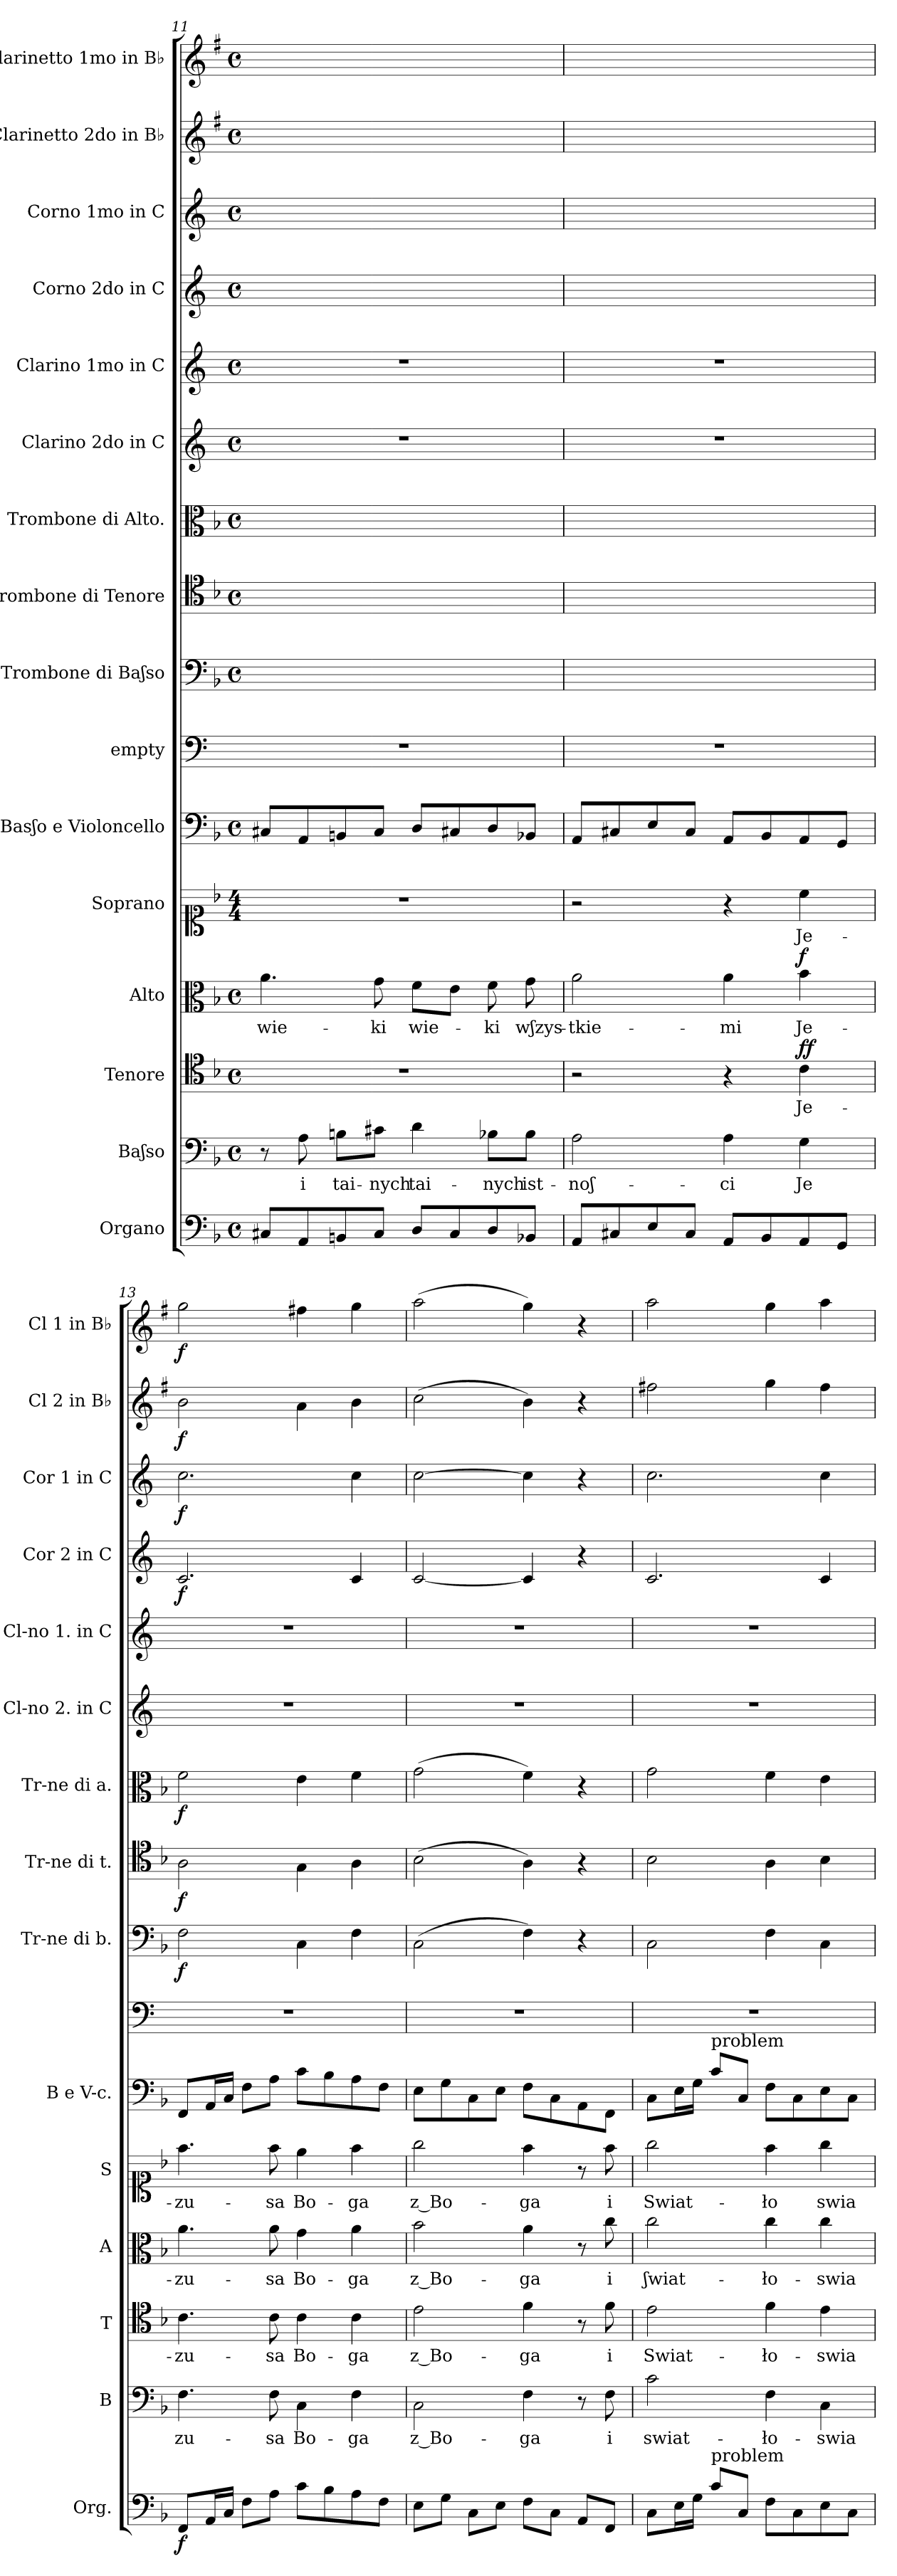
**kern	**dynam	**kern	**text	**kern	**text	**dynam	**kern	**text	**dynam	**kern	**text	**dynam	**kern	**dynam	**kern	**kern	**dynam	**kern	**dynam	**kern	**dynam	**kern	**kern	**kern	**dynam	**kern	**dynam	**kern	**dynam	**kern	**dynam
*part16	*part16	*part15	*part15	*part14	*part14	*part14	*part13	*part13	*part13	*part12	*part12	*part12	*part11	*part11	*part10	*part9	*part9	*part8	*part8	*part7	*part7	*part6	*part5	*part4	*part4	*part3	*part3	*part2	*part2	*part1	*part1
*staff16	*staff16	*staff15	*staff15	*staff14	*staff14	*staff14	*staff13	*staff13	*staff13	*staff12	*staff12	*staff12	*staff11	*staff11	*staff10	*staff9	*staff9	*staff8	*staff8	*staff7	*staff7	*staff6	*staff5	*staff4	*staff4	*staff3	*staff3	*staff2	*staff2	*staff1	*staff1
*I"Organo	*	*I"Baʃso	*	*I"Tenore	*	*	*I"Alto	*	*	*I"Soprano	*	*	*I"Basʃo e Violoncello	*	*I"empty	*I"Trombone di Baʃso	*	*I"Trombone di Tenore	*	*I"Trombone di Alto.	*	*I"Clarino 2do in C	*I"Clarino 1mo in C	*I"Corno 2do in C	*	*I"Corno 1mo in C	*	*I"Clarinetto 2do in B♭	*	*I"Clarinetto 1mo in B♭	*
*I'Org.	*	*I'B	*	*I'T	*	*	*I'A	*	*	*I'S	*	*	*I'B e V-c.	*	*	*I'Tr-ne di b.	*	*I'Tr-ne di t.	*	*I'Tr-ne di a.	*	*I'Cl-no 2. in C	*I'Cl-no 1. in C	*I'Cor 2 in C	*	*I'Cor 1 in C	*	*I'Cl 2 in B♭	*	*I'Cl 1 in B♭	*
*clefF4	*	*clefF4	*	*clefC4	*	*	*clefC3	*	*	*clefC1	*	*	*clefF4	*	*clefF4	*clefF4	*	*clefC4	*	*clefC3	*	*clefG2	*clefG2	*clefG2	*	*clefG2	*	*clefG2	*	*clefG2	*
*	*	*	*	*	*	*	*	*	*	*	*	*	*	*	*	*	*	*	*	*	*	*ITrd-3c-5	*ITrd-3c-5	*ITrd4c7	*	*ITrd4c7	*	*ITrd1c2	*	*ITrd1c2	*
*k[b-]	*	*k[b-]	*	*k[b-]	*	*	*k[b-]	*	*	*k[b-]	*	*	*k[b-]	*	*	*k[b-]	*	*k[b-]	*	*k[b-]	*	*k[b-]	*k[b-]	*k[b-]	*	*k[b-]	*	*k[b-]	*	*k[b-]	*
*F:	*	*F:	*	*F:	*	*	*F:	*	*	*F:	*	*	*F:	*	*	*F:	*	*F:	*	*F:	*	*F:	*F:	*F:	*	*F:	*	*F:	*	*F:	*
*M4/4	*	*M4/4	*	*M4/4	*	*	*M4/4	*	*	*M4/4	*	*	*M4/4	*	*	*M4/4	*	*M4/4	*	*M4/4	*	*M4/4	*M4/4	*M4/4	*	*M4/4	*	*M4/4	*	*M4/4	*
*met(c)	*	*met(c)	*	*met(c)	*	*	*met(c)	*	*	*	*	*	*met(c)	*	*	*met(c)	*	*met(c)	*	*met(c)	*	*met(c)	*met(c)	*met(c)	*	*met(c)	*	*met(c)	*	*met(c)	*
=11	=11	=11	=11	=11	=11	=11	=11	=11	=11	=11	=11	=11	=11	=11	=11	=11	=11	=11	=11	=11	=11	=11	=11	=11	=11	=11	=11	=11	=11	=11	=11
8C#X/L	.	8r	.	1r	.	.	4.a\	wie-	.	1r	.	.	8C#X/L	.	1r	1ryy	.	1ryy	.	1ryy	.	1r	1r	1ryy	.	1ryy	.	1ryy	.	1ryy	.
8AA/	.	8A\	i	.	.	.	.	.	.	.	.	.	8AA/	.	.	.	.	.	.	.	.	.	.	.	.	.	.	.	.	.	.
8BBn/	.	8Bn\L	tai-	.	.	.	.	.	.	.	.	.	8BBn/	.	.	.	.	.	.	.	.	.	.	.	.	.	.	.	.	.	.
8C#/J	.	8c#X\J	-nych	.	.	.	8g\	-ki	.	.	.	.	8C#/J	.	.	.	.	.	.	.	.	.	.	.	.	.	.	.	.	.	.
8D/L	.	4d\	tai-	.	.	.	8f\L	wie-	.	.	.	.	8D/L	.	.	.	.	.	.	.	.	.	.	.	.	.	.	.	.	.	.
8C#/	.	.	.	.	.	.	8e\J	.	.	.	.	.	8C#X/	.	.	.	.	.	.	.	.	.	.	.	.	.	.	.	.	.	.
8D/	.	8B-X\L	-nych	.	.	.	8f\	-ki	.	.	.	.	8D/	.	.	.	.	.	.	.	.	.	.	.	.	.	.	.	.	.	.
8BB-X/J	.	8B-\J	ist-	.	.	.	8g\	wʃzys-	.	.	.	.	8BB-X/J	.	.	.	.	.	.	.	.	.	.	.	.	.	.	.	.	.	.
=12	=12	=12	=12	=12	=12	=12	=12	=12	=12	=12	=12	=12	=12	=12	=12	=12	=12	=12	=12	=12	=12	=12	=12	=12	=12	=12	=12	=12	=12	=12	=12
8AA/L	.	2A\	-noʃ-	2r	.	.	2a\	-tkie-	.	2r	.	.	8AA/L	.	1r	1ryy	.	1ryy	.	1ryy	.	1r	1r	1ryy	.	1ryy	.	1ryy	.	1ryy	.
8C#X/	.	.	.	.	.	.	.	.	.	.	.	.	8C#X/	.	.	.	.	.	.	.	.	.	.	.	.	.	.	.	.	.	.
8E/	.	.	.	.	.	.	.	.	.	.	.	.	8E/	.	.	.	.	.	.	.	.	.	.	.	.	.	.	.	.	.	.
8C#/J	.	.	.	.	.	.	.	.	.	.	.	.	8C#/J	.	.	.	.	.	.	.	.	.	.	.	.	.	.	.	.	.	.
8AA/L	.	4A\	-ci	4r	.	.	4a\	-mi	.	4r	.	.	8AA/L	.	.	.	.	.	.	.	.	.	.	.	.	.	.	.	.	.	.
8BB-/	.	.	.	.	.	.	.	.	.	.	.	.	8BB-/	.	.	.	.	.	.	.	.	.	.	.	.	.	.	.	.	.	.
!	!	!	!	!	!	!LO:DY:a	!	!	!LO:DY:a	!	!	!LO:DY:a	!	!	!	!	!	!	!	!	!	!	!	!	!	!	!	!	!	!	!
8AA/	.	4G\	Je	4c\	Je-	ff	4b-\	Je-	f	4cc\	Je-	for	8AA/	.	.	.	.	.	.	.	.	.	.	.	.	.	.	.	.	.	.
8GG/J	.	.	.	.	.	.	.	.	.	.	.	.	8GG/J	.	.	.	.	.	.	.	.	.	.	.	.	.	.	.	.	.	.
=13	=13	=13	=13	=13	=13	=13	=13	=13	=13	=13	=13	=13	=13	=13	=13	=13	=13	=13	=13	=13	=13	=13	=13	=13	=13	=13	=13	=13	=13	=13	=13
!	!LO:DY:b	!	!	!	!	!	!	!	!	!	!	!	!	!LO:DY:b	!	!	!	!	!	!	!	!	!	!	!	!	!	!	!	!	!
8FF/L	f	4.F\	-zu-	4.c\	-zu-	.	4.a\	-zu-	.	4.ff\	-zu-	.	8FF/L	ffor	1r	2F\	f	2A\	f	2f\	f	1r	1r	2.F/	f	2.f\	f	2a\	f	2ff\	f
16AA/L	.	.	.	.	.	.	.	.	.	.	.	.	16AA/L	.	.	.	.	.	.	.	.	.	.	.	.	.	.	.	.	.	.
16C/JJ	.	.	.	.	.	.	.	.	.	.	.	.	16C/JJ	.	.	.	.	.	.	.	.	.	.	.	.	.	.	.	.	.	.
8F\L	.	.	.	.	.	.	.	.	.	.	.	.	8F\L	.	.	.	.	.	.	.	.	.	.	.	.	.	.	.	.	.	.
8A\J	.	8F\	-sa	8c\	-sa	.	8a\	-sa	.	8ff\	-sa	.	8A\J	.	.	.	.	.	.	.	.	.	.	.	.	.	.	.	.	.	.
8c\L	.	4C\	Bo-	4c\	Bo-	.	4g\	Bo-	.	4ee\	Bo-	.	8c\L	.	.	4C\	.	4G\	.	4e\	.	.	.	.	.	.	.	4g\	.	4een\	.
8B-\	.	.	.	.	.	.	.	.	.	.	.	.	8B-\	.	.	.	.	.	.	.	.	.	.	.	.	.	.	.	.	.	.
8A\	.	4F\	-ga	4c\	-ga	.	4a\	-ga	.	4ff\	-ga	.	8A\	.	.	4F\	.	4A\	.	4f\	.	.	.	4F/	.	4f\	.	4a\	.	4ff\	.
8F\J	.	.	.	.	.	.	.	.	.	.	.	.	8F\J	.	.	.	.	.	.	.	.	.	.	.	.	.	.	.	.	.	.
=14	=14	=14	=14	=14	=14	=14	=14	=14	=14	=14	=14	=14	=14	=14	=14	=14	=14	=14	=14	=14	=14	=14	=14	=14	=14	=14	=14	=14	=14	=14	=14
8E\L	.	2C\	z_Bo-	2e\	z_Bo-	.	2b-\	z_Bo-	.	2gg\	z_Bo-	.	8E\L	.	1r	(2C\	.	(2B-\	.	(2g\	.	1r	1r	[2F/	.	[2f\	.	(2b-\	.	(2gg\	.
8G\J	.	.	.	.	.	.	.	.	.	.	.	.	8G\	.	.	.	.	.	.	.	.	.	.	.	.	.	.	.	.	.	.
8C\L	.	.	.	.	.	.	.	.	.	.	.	.	8C\	.	.	.	.	.	.	.	.	.	.	.	.	.	.	.	.	.	.
8E\J	.	.	.	.	.	.	.	.	.	.	.	.	8E\J	.	.	.	.	.	.	.	.	.	.	.	.	.	.	.	.	.	.
8F\L	.	4F\	-ga	4f\	-ga	.	4a\	-ga	.	4ff\	-ga	.	8F\L	.	.	4F\)	.	4A\)	.	4f\)	.	.	.	4F/]	.	4f\]	.	4a\)	.	4ff\)	.
8C\J	.	.	.	.	.	.	.	.	.	.	.	.	8C\	.	.	.	.	.	.	.	.	.	.	.	.	.	.	.	.	.	.
8AA/L	.	8r	.	8r	.	.	8r	.	.	8r	.	.	8AA\	.	.	4r	.	4r	.	4r	.	.	.	4r	.	4r	.	4r	.	4r	.
8FF/J	.	8F\	i	8f\	i	.	8cc\	i	.	8ff\	i	.	8FF\J	.	.	.	.	.	.	.	.	.	.	.	.	.	.	.	.	.	.
=15	=15	=15	=15	=15	=15	=15	=15	=15	=15	=15	=15	=15	=15	=15	=15	=15	=15	=15	=15	=15	=15	=15	=15	=15	=15	=15	=15	=15	=15	=15	=15
8C\L	.	2c\	swiat-	2e\	Swiat-	.	2cc\	ʃwiat-	.	2gg\	Swiat-	.	8C\L	.	1r	2C\	.	2B-\	.	2g\	.	1r	1r	2.F/	.	2.f\	.	2een\	.	2gg\	.
16E\L	.	.	.	.	.	.	.	.	.	.	.	.	16E\L	.	.	.	.	.	.	.	.	.	.	.	.	.	.	.	.	.	.
16G\JJ	.	.	.	.	.	.	.	.	.	.	.	.	16G\JJ	.	.	.	.	.	.	.	.	.	.	.	.	.	.	.	.	.	.
!	!	!	!	!	!	!	!	!	!	!	!	!	!LO:TX:a:t=problem	!	!	!	!	!	!	!	!	!	!	!	!	!	!	!	!	!	!
!LO:TX:a:t=problem	!	!	!	!	!	!	!	!	!	!	!	!	!	!	!	!	!	!	!	!	!	!	!	!	!	!	!	!	!	!	!
8c\L	.	.	.	.	.	.	.	.	.	.	.	.	8c\L	.	.	.	.	.	.	.	.	.	.	.	.	.	.	.	.	.	.
8C/J	.	.	.	.	.	.	.	.	.	.	.	.	8C/J	.	.	.	.	.	.	.	.	.	.	.	.	.	.	.	.	.	.
8F\L	.	4F\	-ło-	4f\	-ło-	.	4cc\	-ło-	.	4ff\	-ło	.	8F\L	.	.	4F\	.	4A\	.	4f\	.	.	.	.	.	.	.	4ff\	.	4ff\	.
8C\	.	.	.	.	.	.	.	.	.	.	.	.	8C\	.	.	.	.	.	.	.	.	.	.	.	.	.	.	.	.	.	.
8E\	.	4C\	swia-	4e\	swia-	.	4cc\	swia-	.	4gg\	swia-	.	8E\	.	.	4C\	.	4B-\	.	4e\	.	.	.	4F/	.	4f\	.	4ee\	.	4gg\	.
8C\J	.	.	.	.	.	.	.	.	.	.	.	.	8C\J	.	.	.	.	.	.	.	.	.	.	.	.	.	.	.	.	.	.
=	=	=	=	=	=	=	=	=	=	=	=	=	=	=	=	=	=	=	=	=	=	=	=	=	=	=	=	=	=	=	=
*-	*-	*-	*-	*-	*-	*-	*-	*-	*-	*-	*-	*-	*-	*-	*-	*-	*-	*-	*-	*-	*-	*-	*-	*-	*-	*-	*-	*-	*-	*-	*-
